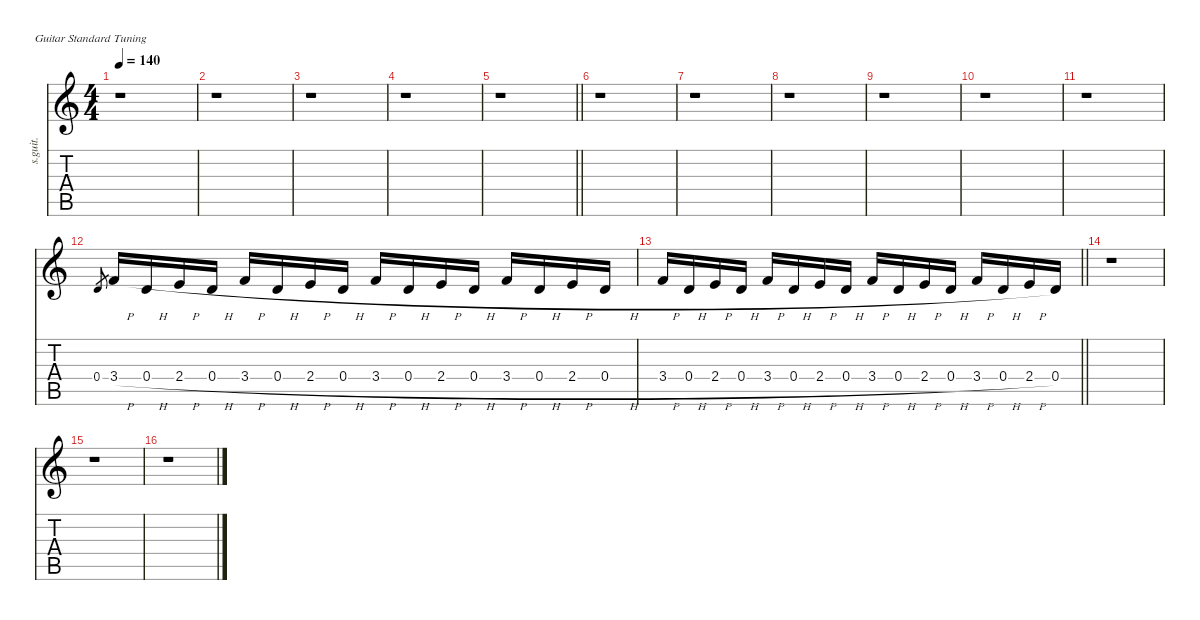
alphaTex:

\defaultSystemsLayout 4
\hideDynamics
\bracketExtendMode nobrackets
\otherSystemsTrackNameOrientation horizontal
\track ("Gtr. II" "s.guit.") {defaultSystemsLayout 8 instrument overdrivenguitar}
\staff {score tabs}
\tuning (E4 B3 G3 D3 A2 E2)
\ts (4 4)
\tempo 140
\clef g2
\ks c
r.1{dy mp beam Down} |
r.1{beam Down} |
r.1{beam Down} |
r.1{beam Down} |
\barLineRight lightlight
r.1{beam Down} |
r.1{beam Down} |
r.1{beam Down} |
r.1{beam Down} |
r.1{beam Down} |
r.1{beam Down} |
r.1{beam Down} |
0.4.8{gr beam Up} 3.4{h}.16{dy mf beam Up} 0.4{h}.16{beam Up} 2.4{h}.16{beam Up} 0.4{h}.16{beam Up} 3.4{h}.16{beam Up} 0.4{h}.16{beam Up} 2.4{h}.16{beam Up} 0.4{h}.16{beam Up} 3.4{h}.16{beam Up} 0.4{h}.16{beam Up} 2.4{h}.16{beam Up} 0.4{h}.16{beam Up} 3.4{h}.16{beam Up} 0.4{h}.16{beam Up} 2.4{h}.16{beam Up} 0.4{h}.16{beam Up} |
\barLineRight lightlight
3.4{h}.16{beam Up} 0.4{h}.16{beam Up} 2.4{h}.16{beam Up} 0.4{h}.16{beam Up} 3.4{h}.16{beam Up} 0.4{h}.16{beam Up} 2.4{h}.16{beam Up} 0.4{h}.16{beam Up} 3.4{h}.16{beam Up} 0.4{h}.16{beam Up} 2.4{h}.16{beam Up} 0.4{h}.16{beam Up} 3.4{h}.16{beam Up} 0.4{h}.16{beam Up} 2.4{h}.16{beam Up} 0.4.16{beam Up} |
r.1{beam Down} |
r.1{beam Down} |
r.1{beam Down}
